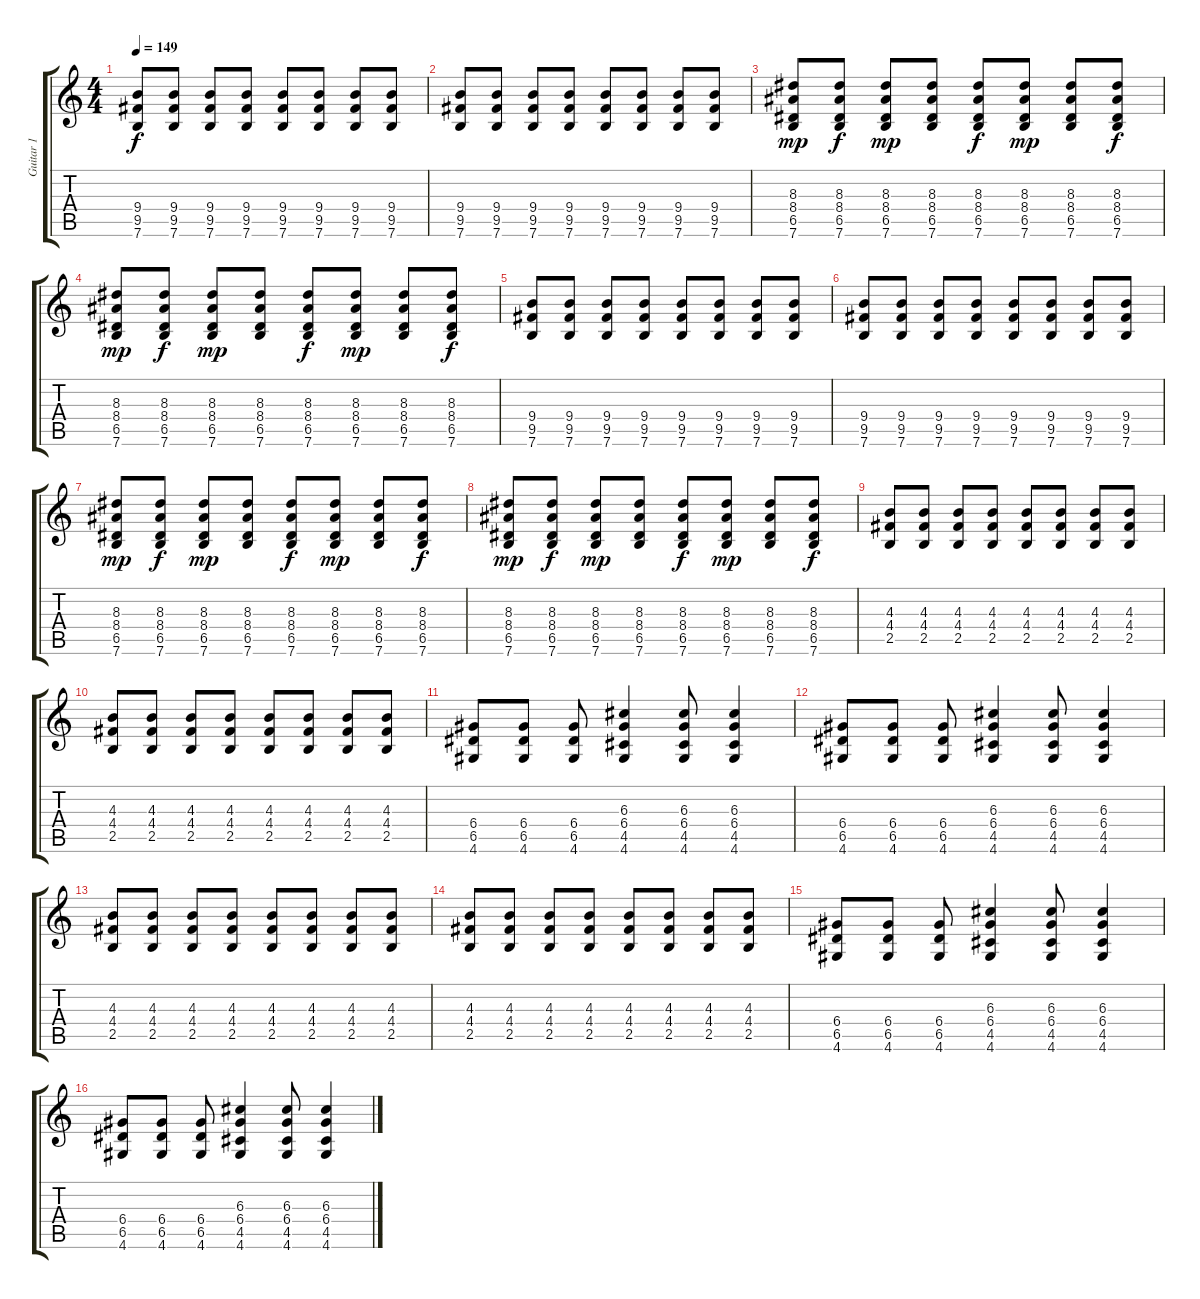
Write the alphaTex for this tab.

\track ("Guitar 1" "Guitar 1") {instrument electricguitarclean}
\staff {score tabs}
\tuning (E4 B3 G3 D3 A2 E2) {hide}
\ts (4 4)
\tempo 149
\clef g2
\ks c
(9.4 9.5 7.6).8{dy f} (9.4 9.5 7.6).8 (9.4 9.5 7.6).8 (9.4 9.5 7.6).8 (9.4 9.5 7.6).8 (9.4 9.5 7.6).8 (9.4 9.5 7.6).8 (9.4 9.5 7.6).8 |
(9.4 9.5 7.6).8 (9.4 9.5 7.6).8 (9.4 9.5 7.6).8 (9.4 9.5 7.6).8 (9.4 9.5 7.6).8 (9.4 9.5 7.6).8 (9.4 9.5 7.6).8 (9.4 9.5 7.6).8 |
(8.3 8.4 6.5 7.6).8{dy mp} (8.3 8.4 6.5 7.6).8{dy f} (8.3 8.4 6.5 7.6).8{dy mp} (8.3 8.4 6.5 7.6).8 (8.3 8.4 6.5 7.6).8{dy f} (8.3 8.4 6.5 7.6).8{dy mp} (8.3 8.4 6.5 7.6).8 (8.3 8.4 6.5 7.6).8{dy f} |
(8.3 8.4 6.5 7.6).8{dy mp} (8.3 8.4 6.5 7.6).8{dy f} (8.3 8.4 6.5 7.6).8{dy mp} (8.3 8.4 6.5 7.6).8 (8.3 8.4 6.5 7.6).8{dy f} (8.3 8.4 6.5 7.6).8{dy mp} (8.3 8.4 6.5 7.6).8 (8.3 8.4 6.5 7.6).8{dy f} |
(9.4 9.5 7.6).8 (9.4 9.5 7.6).8 (9.4 9.5 7.6).8 (9.4 9.5 7.6).8 (9.4 9.5 7.6).8 (9.4 9.5 7.6).8 (9.4 9.5 7.6).8 (9.4 9.5 7.6).8 |
(9.4 9.5 7.6).8 (9.4 9.5 7.6).8 (9.4 9.5 7.6).8 (9.4 9.5 7.6).8 (9.4 9.5 7.6).8 (9.4 9.5 7.6).8 (9.4 9.5 7.6).8 (9.4 9.5 7.6).8 |
(8.3 8.4 6.5 7.6).8{dy mp} (8.3 8.4 6.5 7.6).8{dy f} (8.3 8.4 6.5 7.6).8{dy mp} (8.3 8.4 6.5 7.6).8 (8.3 8.4 6.5 7.6).8{dy f} (8.3 8.4 6.5 7.6).8{dy mp} (8.3 8.4 6.5 7.6).8 (8.3 8.4 6.5 7.6).8{dy f} |
(8.3 8.4 6.5 7.6).8{dy mp} (8.3 8.4 6.5 7.6).8{dy f} (8.3 8.4 6.5 7.6).8{dy mp} (8.3 8.4 6.5 7.6).8 (8.3 8.4 6.5 7.6).8{dy f} (8.3 8.4 6.5 7.6).8{dy mp} (8.3 8.4 6.5 7.6).8 (8.3 8.4 6.5 7.6).8{dy f} |
(4.3 4.4 2.5).8 (4.3 4.4 2.5).8 (4.3 4.4 2.5).8 (4.3 4.4 2.5).8 (4.3 4.4 2.5).8 (4.3 4.4 2.5).8 (4.3 4.4 2.5).8 (4.3 4.4 2.5).8 |
(4.3 4.4 2.5).8 (4.3 4.4 2.5).8 (4.3 4.4 2.5).8 (4.3 4.4 2.5).8 (4.3 4.4 2.5).8 (4.3 4.4 2.5).8 (4.3 4.4 2.5).8 (4.3 4.4 2.5).8 |
(6.4 6.5 4.6).8 (6.4 6.5 4.6).8 (6.4 6.5 4.6).8 (6.3 6.4 4.5 4.6).4 (6.3 6.4 4.5 4.6).8 (6.3 6.4 4.5 4.6).4 |
(6.4 6.5 4.6).8 (6.4 6.5 4.6).8 (6.4 6.5 4.6).8 (6.3 6.4 4.5 4.6).4 (6.3 6.4 4.5 4.6).8 (6.3 6.4 4.5 4.6).4 |
(4.3 4.4 2.5).8 (4.3 4.4 2.5).8 (4.3 4.4 2.5).8 (4.3 4.4 2.5).8 (4.3 4.4 2.5).8 (4.3 4.4 2.5).8 (4.3 4.4 2.5).8 (4.3 4.4 2.5).8 |
(4.3 4.4 2.5).8 (4.3 4.4 2.5).8 (4.3 4.4 2.5).8 (4.3 4.4 2.5).8 (4.3 4.4 2.5).8 (4.3 4.4 2.5).8 (4.3 4.4 2.5).8 (4.3 4.4 2.5).8 |
(6.4 6.5 4.6).8 (6.4 6.5 4.6).8 (6.4 6.5 4.6).8 (6.3 6.4 4.5 4.6).4 (6.3 6.4 4.5 4.6).8 (6.3 6.4 4.5 4.6).4 |
(6.4 6.5 4.6).8 (6.4 6.5 4.6).8 (6.4 6.5 4.6).8 (6.3 6.4 4.5 4.6).4 (6.3 6.4 4.5 4.6).8 (6.3 6.4 4.5 4.6).4
